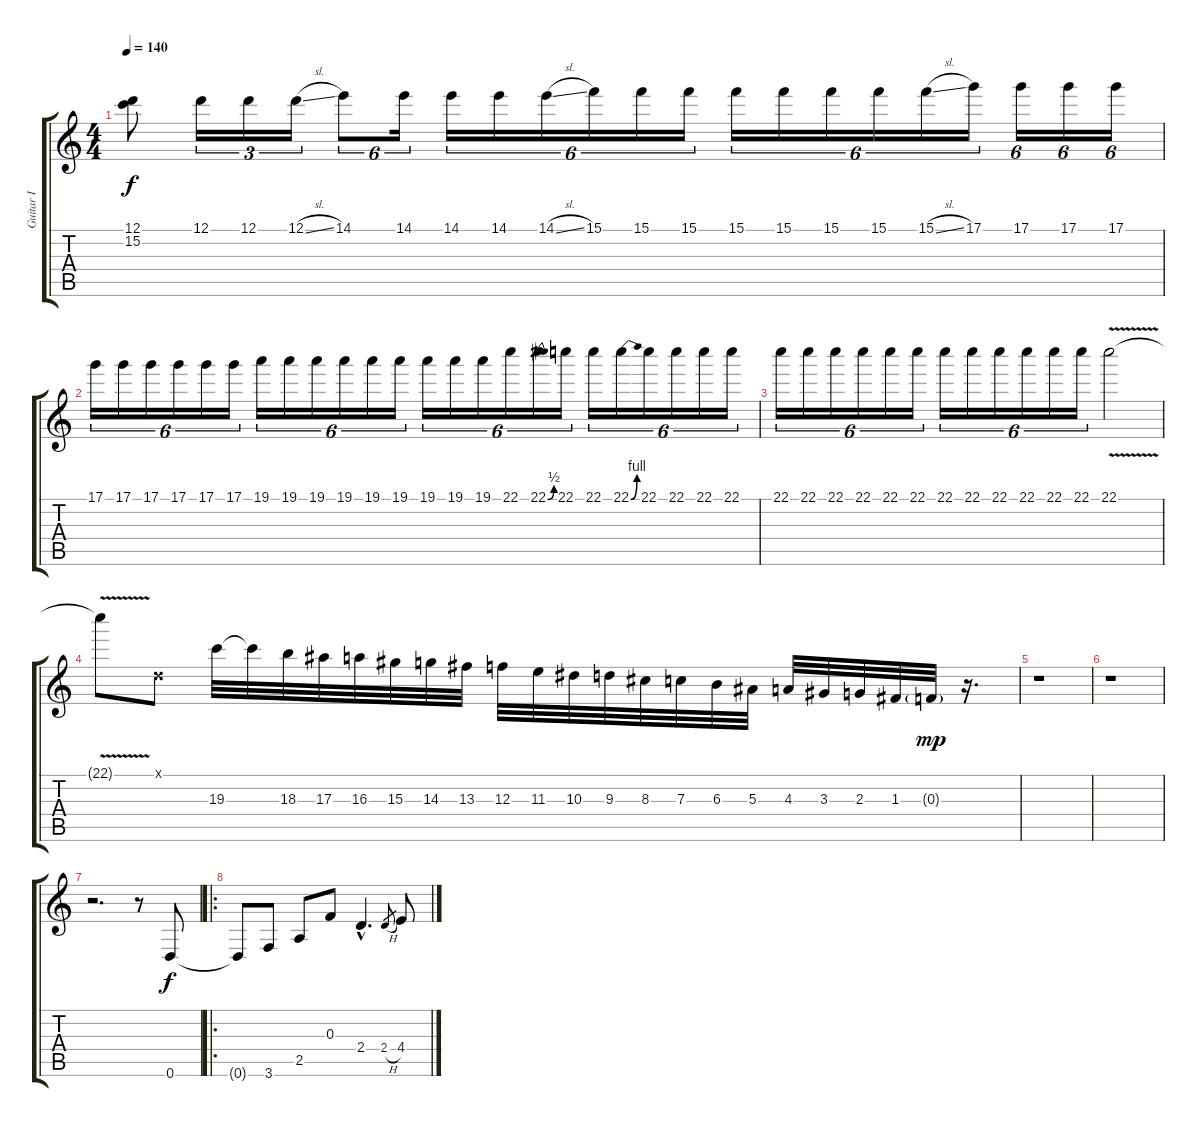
\track ("Guitar I" "Guitar I") {instrument distortionguitar}
\staff {score tabs}
\tuning (D4 A3 F3 C3 G2 D2) {hide}
\ts (4 4)
\tempo 140
\clef g2
\ks c
(12.1{t} 15.2{t}).8{dy f} 12.1.16{tu (3 2)} 12.1.16{tu (3 2)} 12.1{sl}.16{tu (3 2)} 14.1.8{tu (6 4)} 14.1.16{tu (6 4)} 14.1.16{tu (6 4)} 14.1.16{tu (6 4)} 14.1{sl}.16{tu (6 4)} 15.1.16{tu (6 4)} 15.1.16{tu (6 4)} 15.1.16{tu (6 4)} 15.1.16{tu (6 4)} 15.1.16{tu (6 4)} 15.1.16{tu (6 4)} 15.1.16{tu (6 4)} 15.1{sl}.16{tu (6 4)} 17.1.16{tu (6 4)} 17.1.16{tu (6 4)} 17.1.16{tu (6 4)} 17.1.16{tu (6 4)} |
17.1.16{tu (6 4)} 17.1.16{tu (6 4)} 17.1.16{tu (6 4)} 17.1.16{tu (6 4)} 17.1.16{tu (6 4)} 17.1.16{tu (6 4)} 19.1.16{tu (6 4)} 19.1.16{tu (6 4)} 19.1.16{tu (6 4)} 19.1.16{tu (6 4)} 19.1.16{tu (6 4)} 19.1.16{tu (6 4)} 19.1.16{tu (6 4)} 19.1.16{tu (6 4)} 19.1.16{tu (6 4)} 22.1.16{tu (6 4)} 22.1{be (bend 0 0 60 2)}.16{tu (6 4)} 22.1.16{tu (6 4)} 22.1.16{tu (6 4)} 22.1{be (bend 0 0 60 4)}.16{tu (6 4)} 22.1.16{tu (6 4)} 22.1.16{tu (6 4)} 22.1.16{tu (6 4)} 22.1.16{tu (6 4)} |
22.1.16{tu (6 4)} 22.1.16{tu (6 4)} 22.1.16{tu (6 4)} 22.1.16{tu (6 4)} 22.1.16{tu (6 4)} 22.1.16{tu (6 4)} 22.1.16{tu (6 4)} 22.1.16{tu (6 4)} 22.1.16{tu (6 4)} 22.1.16{tu (6 4)} 22.1.16{tu (6 4)} 22.1.16{tu (6 4)} 22.1{v}.2 |
22.1{t}.8 0.1{x}.8 19.3.32 19.3{t}.32 18.3.32 17.3.32 16.3.32 15.3.32 14.3.32 13.3.32 12.3.32 11.3.32 10.3.32 9.3.32 8.3.32 7.3.32 6.3.32 5.3.32 4.3.32 3.3.32 2.3.32 1.3.32 0.3{g}.32{dy mp} r.16{d} |
r.1 |
r.1 |
r.2{d} r.8 0.6.8{dy f} |
\ro
0.6{t}.8 3.6.8 2.5.8 0.3.8 2.4{hac}.4{d} 2.4{h}.8{gr} 4.4.8
